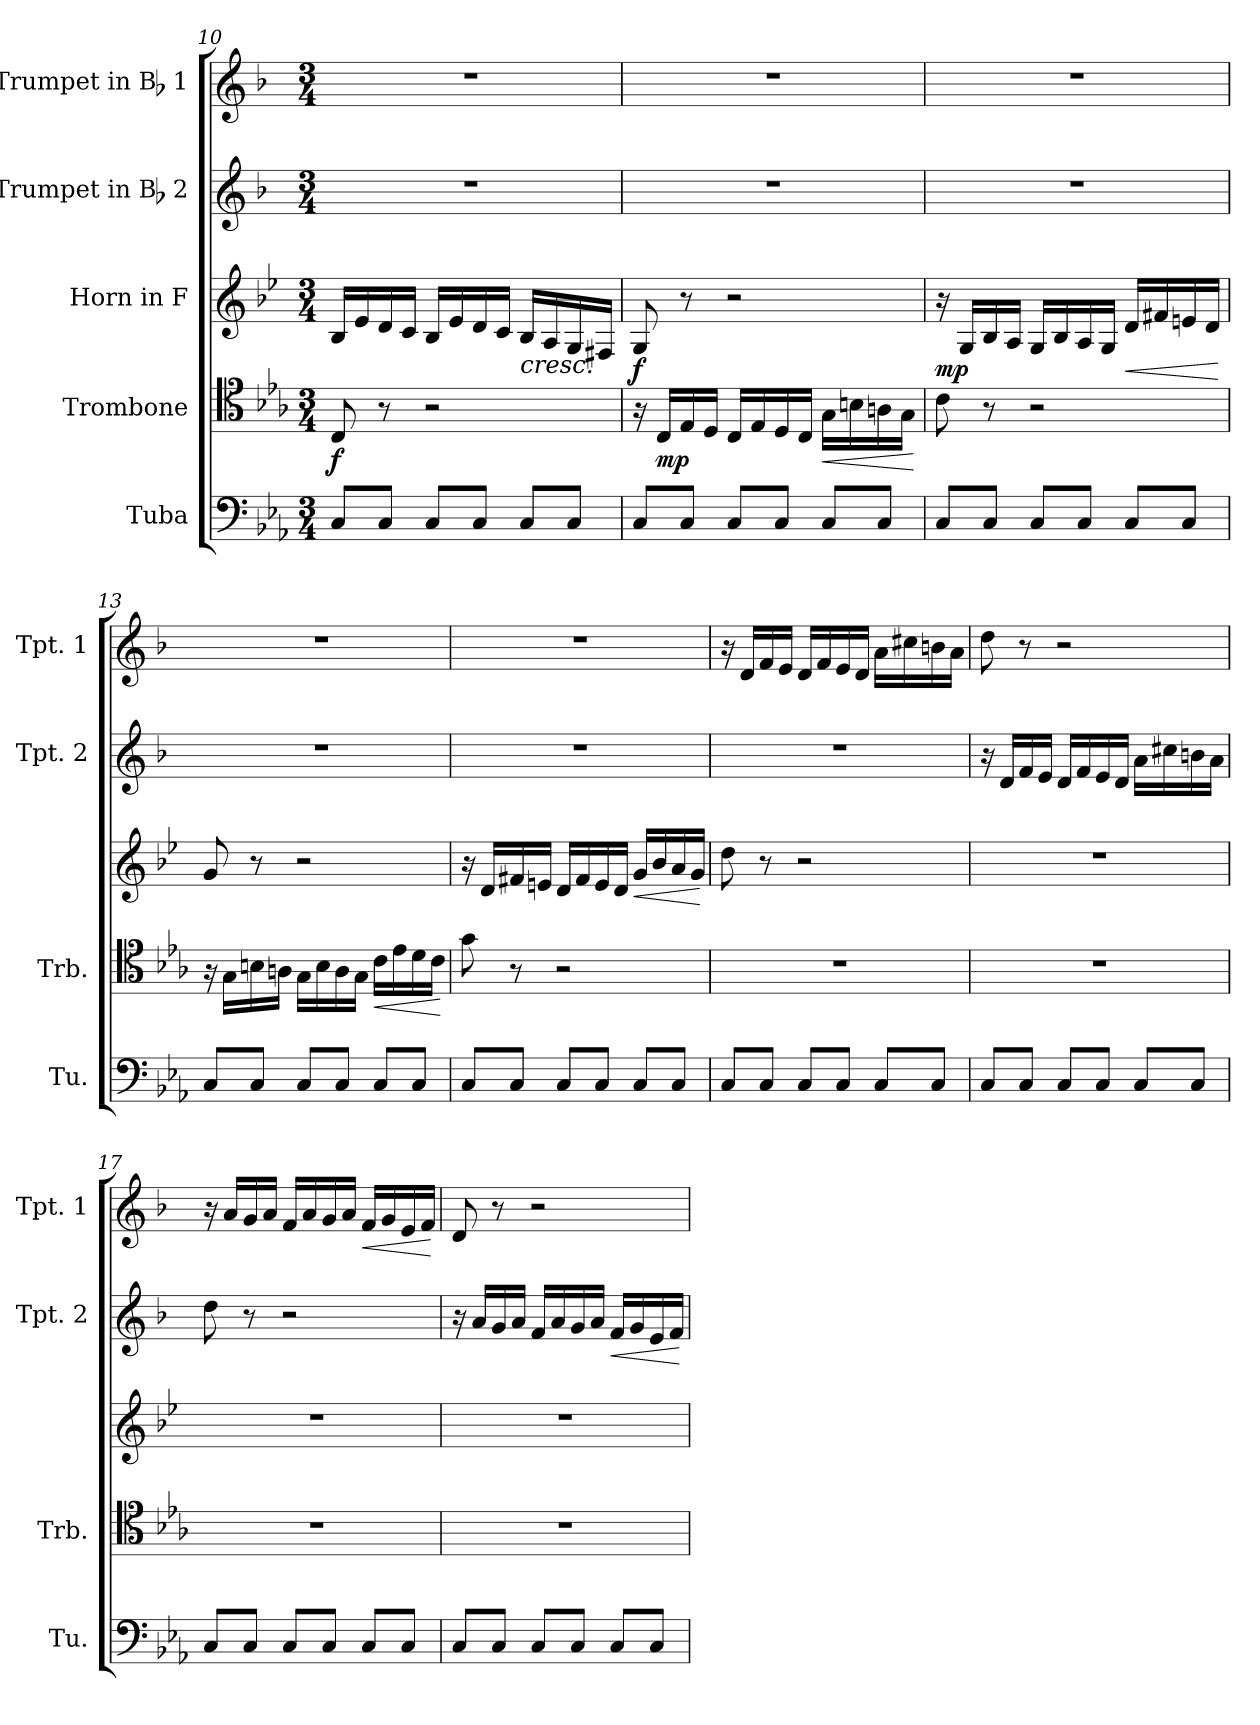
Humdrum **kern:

**kern	**kern	**dynam	**kern	**dynam	**kern	**dynam	**kern	**dynam
*part5	*part4	*part4	*part3	*part3	*part2	*part2	*part1	*part1
*staff5	*staff4	*staff4	*staff3	*staff3	*staff2	*staff2	*staff1	*staff1
*I"Tuba	*I"Trombone	*	*I"Horn in F	*	*I"Trumpet in Bb 2	*	*I"Trumpet in Bb 1	*
*I'Tu.	*I'Trb.	*	*	*	*I'Tpt. 2	*	*I'Tpt. 1	*
*clefF4	*clefC4	*	*clefG2	*	*clefG2	*	*clefG2	*
*	*	*	*ITrd4c7	*	*ITrd1c2	*	*ITrd1c2	*
*k[b-e-a-]	*k[b-e-a-]	*	*k[b-e-a-]	*	*k[b-e-a-]	*	*k[b-e-a-]	*
*M3/4	*M3/4	*	*M3/4	*	*M3/4	*	*M3/4	*
=10	=10	=10	=10	=10	=10	=10	=10	=10
!	!	!LO:DY:b	!	!	!	!	!	!
8C/L	8C/	f	16E-/LL	.	2.r	.	2.r	.
.	.	.	16A-/	.	.	.	.	.
8C/J	8r	.	16G/	.	.	.	.	.
.	.	.	16F/JJ	.	.	.	.	.
8C/L	2r	.	16E-/LL	.	.	.	.	.
.	.	.	16A-/	.	.	.	.	.
8C/J	.	.	16G/	.	.	.	.	.
.	.	.	16F/JJ	.	.	.	.	.
!	!	!	!	!LO:HP:b	!	!	!	!
8C/L	.	.	16E-/LL	<	.	.	.	.
.	.	.	16D/	.	.	.	.	.
8C/J	.	.	16C/	.	.	.	.	.
.	.	.	16BBn/JJ	.	.	.	.	.
!!LO:PB:g=z
=11	=11	=11	=11	=11	=11	=11	=11	=11
!	!	!	!	!LO:DY:b	!	!	!	!
8C/L	16r	.	8C/	f	2.r	.	2.r	.
!	!	!LO:DY:b	!	!	!	!	!	!
.	16C/LL	mp	.	.	.	.	.	.
8C/J	16E-/	.	8r	[	.	.	.	.
.	16D/JJ	.	.	.	.	.	.	.
8C/L	16C/LL	.	2r	.	.	.	.	.
.	16E-/	.	.	.	.	.	.	.
8C/J	16D/	.	.	.	.	.	.	.
.	16C/JJ	.	.	.	.	.	.	.
!	!	!LO:HP:b	!	!	!	!	!	!
8C/L	16G\LL	<	.	.	.	.	.	.
.	16Bn\	.	.	.	.	.	.	.
8C/J	16An\	.	.	.	.	.	.	.
.	16G\JJ	.	.	.	.	.	.	.
.	.	[	.	.	.	.	.	.
=12	=12	=12	=12	=12	=12	=12	=12	=12
!	!	!	!	!LO:DY:b	!	!	!	!
8C/L	8c\	.	16r	mp	2.r	.	2.r	.
.	.	.	16C/LL	.	.	.	.	.
8C/J	8r	.	16E-/	.	.	.	.	.
.	.	.	16D/JJ	.	.	.	.	.
8C/L	2r	.	16C/LL	.	.	.	.	.
.	.	.	16E-/	.	.	.	.	.
8C/J	.	.	16D/	.	.	.	.	.
.	.	.	16C/JJ	.	.	.	.	.
!	!	!	!	!LO:HP:b	!	!	!	!
8C/L	.	.	16G/LL	<	.	.	.	.
.	.	.	16Bn/	.	.	.	.	.
8C/J	.	.	16An/	.	.	.	.	.
.	.	.	16G/JJ	.	.	.	.	.
.	.	.	.	[	.	.	.	.
=13	=13	=13	=13	=13	=13	=13	=13	=13
8C/L	16r	.	8c/	.	2.r	.	2.r	.
.	16G\LL	.	.	.	.	.	.	.
8C/J	16Bn\	.	8r	.	.	.	.	.
.	16An\JJ	.	.	.	.	.	.	.
8C/L	16G\LL	.	2r	.	.	.	.	.
.	16B\	.	.	.	.	.	.	.
8C/J	16A\	.	.	.	.	.	.	.
.	16G\JJ	.	.	.	.	.	.	.
!	!	!LO:HP:b	!	!	!	!	!	!
8C/L	16c\LL	<	.	.	.	.	.	.
.	16e-\	.	.	.	.	.	.	.
8C/J	16d\	.	.	.	.	.	.	.
.	16c\JJ	.	.	.	.	.	.	.
.	.	[	.	.	.	.	.	.
!!LO:LB:g=z
=14	=14	=14	=14	=14	=14	=14	=14	=14
8C/L	8g\	.	16r	.	2.r	.	2.r	.
.	.	.	16G/LL	.	.	.	.	.
8C/J	8r	.	16Bn/	.	.	.	.	.
.	.	.	16An/JJ	.	.	.	.	.
8C/L	2r	.	16G/LL	.	.	.	.	.
.	.	.	16B/	.	.	.	.	.
8C/J	.	.	16A/	.	.	.	.	.
.	.	.	16G/JJ	.	.	.	.	.
!	!	!	!	!LO:HP:b	!	!	!	!
8C/L	.	.	16c/LL	<	.	.	.	.
.	.	.	16e-/	.	.	.	.	.
8C/J	.	.	16d/	.	.	.	.	.
.	.	.	16c/JJ	.	.	.	.	.
.	.	.	.	[	.	.	.	.
=15	=15	=15	=15	=15	=15	=15	=15	=15
8C/L	2.r	.	8g\	.	2.r	.	16r	.
.	.	.	.	.	.	.	16c/LL	.
8C/J	.	.	8r	.	.	.	16e-/	.
.	.	.	.	.	.	.	16d/JJ	.
8C/L	.	.	2r	.	.	.	16c/LL	.
.	.	.	.	.	.	.	16e-/	.
8C/J	.	.	.	.	.	.	16d/	.
.	.	.	.	.	.	.	16c/JJ	.
8C/L	.	.	.	.	.	.	16g\LL	.
.	.	.	.	.	.	.	16bn\	.
8C/J	.	.	.	.	.	.	16an\	.
.	.	.	.	.	.	.	16g\JJ	.
=16	=16	=16	=16	=16	=16	=16	=16	=16
8C/L	2.r	.	2.r	.	16r	.	8cc\	.
.	.	.	.	.	16c/LL	.	.	.
8C/J	.	.	.	.	16e-/	.	8r	.
.	.	.	.	.	16d/JJ	.	.	.
8C/L	.	.	.	.	16c/LL	.	2r	.
.	.	.	.	.	16e-/	.	.	.
8C/J	.	.	.	.	16d/	.	.	.
.	.	.	.	.	16c/JJ	.	.	.
8C/L	.	.	.	.	16g\LL	.	.	.
.	.	.	.	.	16bn\	.	.	.
8C/J	.	.	.	.	16an\	.	.	.
.	.	.	.	.	16g\JJ	.	.	.
!!LO:PB:g=z
=17	=17	=17	=17	=17	=17	=17	=17	=17
8C/L	2.r	.	2.r	.	8cc\	.	16r	.
.	.	.	.	.	.	.	16g/LL	.
8C/J	.	.	.	.	8r	.	16f/	.
.	.	.	.	.	.	.	16g/JJ	.
8C/L	.	.	.	.	2r	.	16e-/LL	.
.	.	.	.	.	.	.	16g/	.
8C/J	.	.	.	.	.	.	16f/	.
.	.	.	.	.	.	.	16g/JJ	.
!	!	!	!	!	!	!	!	!LO:HP:b
8C/L	.	.	.	.	.	.	16e-/LL	<
.	.	.	.	.	.	.	16f/	.
8C/J	.	.	.	.	.	.	16d/	.
.	.	.	.	.	.	.	16e-/JJ	.
.	.	.	.	.	.	.	.	[
=18	=18	=18	=18	=18	=18	=18	=18	=18
8C/L	2.r	.	2.r	.	16r	.	8c/	.
.	.	.	.	.	16g/LL	.	.	.
8C/J	.	.	.	.	16f/	.	8r	.
.	.	.	.	.	16g/JJ	.	.	.
8C/L	.	.	.	.	16e-/LL	.	2r	.
.	.	.	.	.	16g/	.	.	.
8C/J	.	.	.	.	16f/	.	.	.
.	.	.	.	.	16g/JJ	.	.	.
!	!	!	!	!	!	!LO:HP:b	!	!
8C/L	.	.	.	.	16e-/LL	<	.	.
.	.	.	.	.	16f/	.	.	.
8C/J	.	.	.	.	16d/	.	.	.
.	.	.	.	.	16e-/JJ	.	.	.
.	.	.	.	.	.	[	.	.
=	=	=	=	=	=	=	=	=
*-	*-	*-	*-	*-	*-	*-	*-	*-
